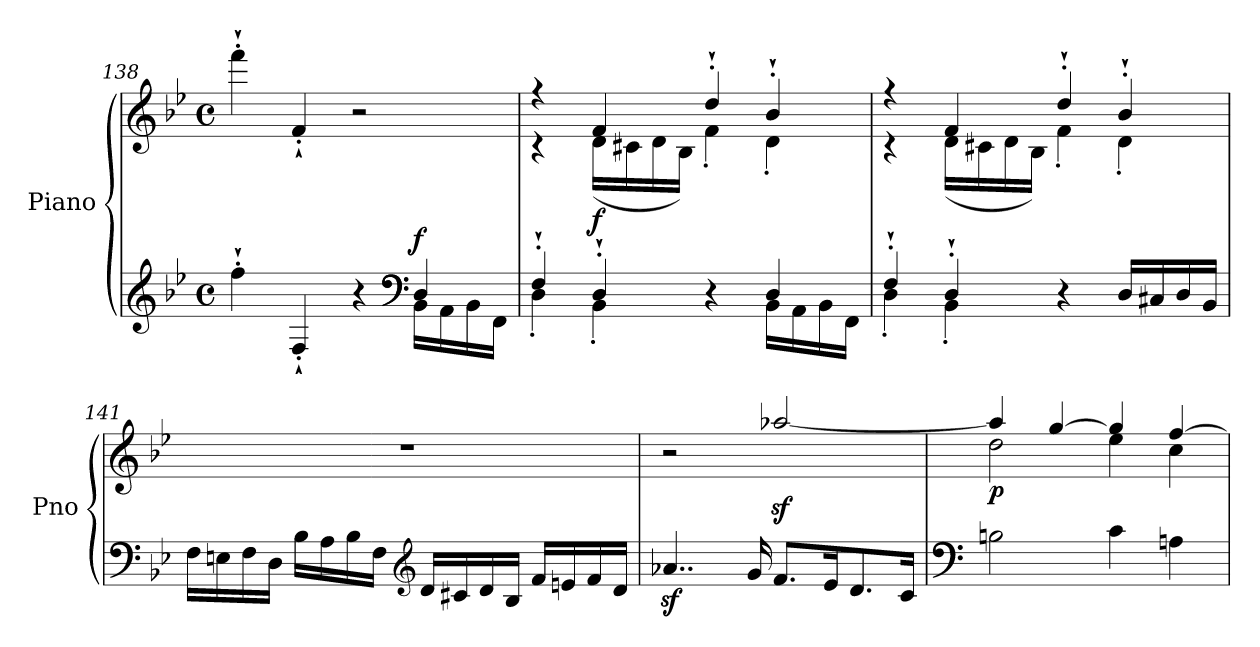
**kern	**kern	**dynam
*part1	*part1	*part1
*staff2	*staff1	*staff1/2
*I"Piano	*	*
*I'Pno	*	*
*clefG2	*clefG2	*
*k[b-e-]	*k[b-e-]	*
*B-:	*B-:	*
*M4/4	*M4/4	*
*met(c)	*met(c)	*
=138	=138	=138
*^	*	*
4ff'`\	2.ryy	4fff'`\	.
4F'`/	.	4f'`/	.
4r	.	2r	.
*clefF4	*	*	*
!	!	!	!LO:DY:a=2
4D/	16BB-\LL	.	f
.	16AA\	.	.
.	16BB-\	.	.
.	16FF\JJ	.	.
=139	=139	=139	=139
*	*^	*^	*
4F'`/	4D'\	2.ryy	4r	4r	.
!	!	!	!	!	!LO:DY:b
4D'`/	4BB-'\	.	4f/	(<16d\LL	f
.	.	.	.	16c#X\	.
.	.	.	.	16d\	.
.	.	.	.	16B-\JJ)	.
4r	2ryy	.	4dd'`/	4f'\	.
4D/	.	16BB-\LL	4b-'`/	4d'\	.
.	.	16AA\	.	.	.
.	.	16BB-\	.	.	.
.	.	16FF\JJ	.	.	.
*	*v	*v	*	*	*
=140	=140	=140	=140	=140
4F'`/	4D'\	4r	4r	.
4D'`/	4BB-'\	4f/	(<16d\LL	.
.	.	.	16c#X\	.
.	.	.	16d\	.
.	.	.	16B-\JJ)	.
4r	2ryy	4dd'`/	4f'\	.
16D/LL	.	4b-'`/	4d'\	.
16C#X/	.	.	.	.
16D/	.	.	.	.
16BB-/JJ	.	.	.	.
*v	*v	*	*	*
*	*v	*v	*
=141	=141	=141
16F\LL	1r	.
16En\	.	.
16F\	.	.
16D\JJ	.	.
16B-\LL	.	.
16A\	.	.
16B-\	.	.
16F\JJ	.	.
*clefG2	*	*
16d/LL	.	.
16c#X/	.	.
16d/	.	.
16B-/JJ	.	.
16f/LL	.	.
16en/	.	.
16f/	.	.
16d/JJ	.	.
=142	=142	=142
4..a-Xz</	2r	.
16g/	.	.
8.f/L	[2aa-Xz</	.
16e-/K	.	.
8.d/	.	.
16c/Jk	.	.
=143	=143	=143
*clefF4	*	*
*	*^	*
!	!	!	!LO:DY:b
2Bn\	4aa-/]	2dd\	p
.	[4gg/	.	.
4c\	4gg/]	4ee-\	.
4An\	[4ff/	4cc\	.
*	*v	*v	*
=	=	=
*-	*-	*-
